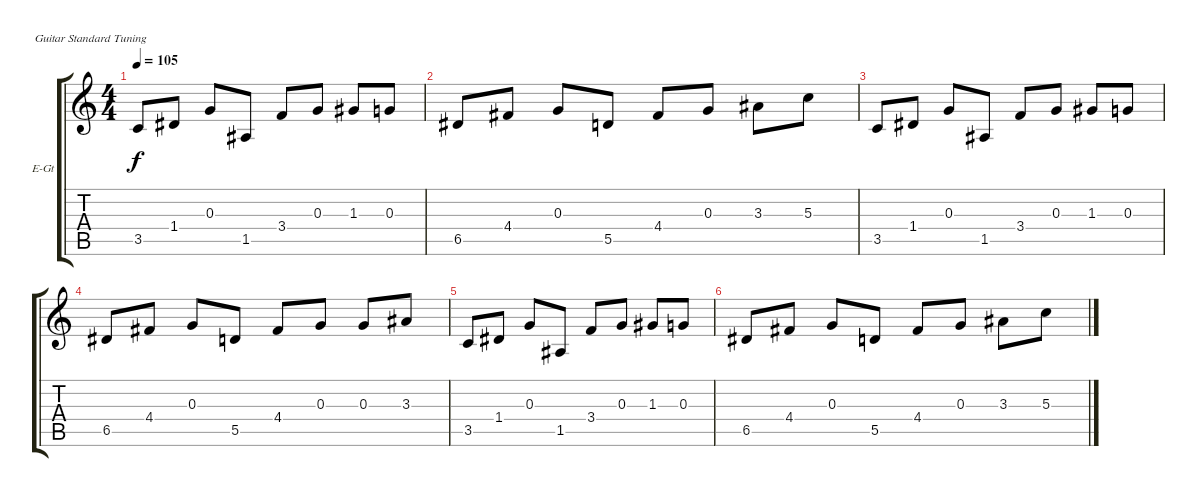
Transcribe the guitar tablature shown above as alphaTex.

\defaultSystemsLayout 4
\bracketExtendMode groupsimilarinstruments
\firstSystemTrackNameOrientation horizontal
\otherSystemsTrackNameOrientation horizontal
\track ("Noize MC" "E-Gt") {instrument electricguitarclean}
\staff {score tabs}
\tuning (E4 B3 G3 D3 A2 E2)
\ts (4 4)
\tempo 105
\clef g2
\ks c
3.5.8{dy f} 1.4.8 0.3.8 1.5.8 3.4.8 0.3.8 1.3.8 0.3.8 |
6.5.8 4.4.8 0.3.8 5.5.8 4.4.8 0.3.8 3.3.8 5.3.8 |
3.5.8 1.4.8 0.3.8 1.5.8 3.4.8 0.3.8 1.3.8 0.3.8 |
6.5.8 4.4.8 0.3.8 5.5.8 4.4.8 0.3.8 0.3.8 3.3.8 |
3.5.8 1.4.8 0.3.8 1.5.8 3.4.8 0.3.8 1.3.8 0.3.8 |
6.5.8 4.4.8 0.3.8 5.5.8 4.4.8 0.3.8 3.3.8 5.3.8
